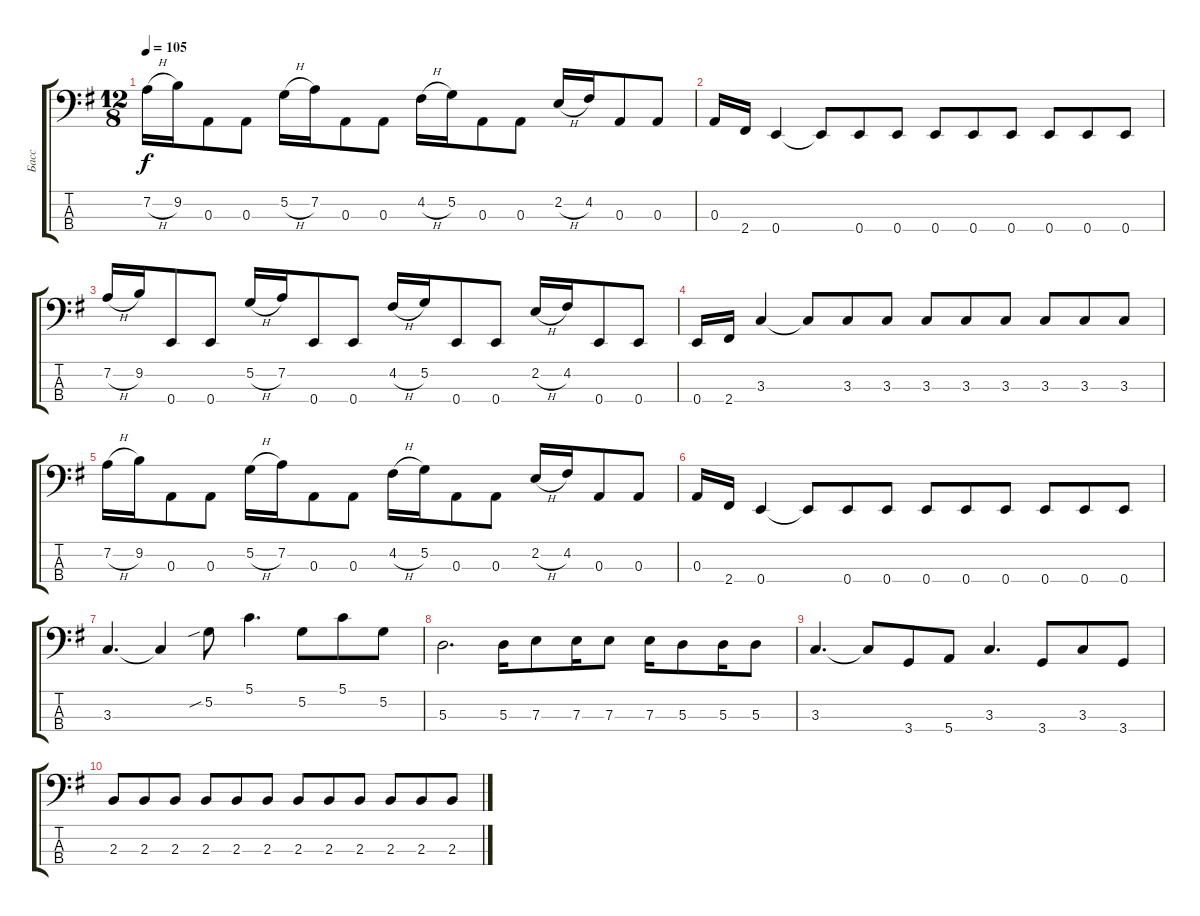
\track ("Басс" "Басс") {instrument electricbassfinger}
\staff {score tabs}
\tuning (G2 D2 A1 E1) {hide}
\ts (12 8)
\tempo 105
\clef f4
\ks eminor
7.2{h}.16{dy f} 9.2.16 0.3.8 0.3.8 5.2{h}.16 7.2.16 0.3.8 0.3.8 4.2{h}.16 5.2.16 0.3.8 0.3.8 2.2{h}.16 4.2.16 0.3.8 0.3.8 |
0.3.16 2.4.16 0.4.4 0.4{t}.8 0.4.8 0.4.8 0.4.8 0.4.8 0.4.8 0.4.8 0.4.8 0.4.8 |
7.2{h}.16 9.2.16 0.4.8 0.4.8 5.2{h}.16 7.2.16 0.4.8 0.4.8 4.2{h}.16 5.2.16 0.4.8 0.4.8 2.2{h}.16 4.2.16 0.4.8 0.4.8 |
0.4.16 2.4.16 3.3.4 3.3{t}.8 3.3.8 3.3.8 3.3.8 3.3.8 3.3.8 3.3.8 3.3.8 3.3.8 |
7.2{h}.16 9.2.16 0.3.8 0.3.8 5.2{h}.16 7.2.16 0.3.8 0.3.8 4.2{h}.16 5.2.16 0.3.8 0.3.8 2.2{h}.16 4.2.16 0.3.8 0.3.8 |
0.3.16 2.4.16 0.4.4 0.4{t}.8 0.4.8 0.4.8 0.4.8 0.4.8 0.4.8 0.4.8 0.4.8 0.4.8 |
3.3.4{d} 3.3{t}.4 5.2{sib}.8 5.1.4{d} 5.2.8 5.1.8 5.2.8 |
5.3.2{d} 5.3.16 7.3.8 7.3.16 7.3.8 7.3.16 5.3.8 5.3.16 5.3.8 |
3.3.4{d} 3.3{t}.8 3.4.8 5.4.8 3.3.4{d} 3.4.8 3.3.8 3.4.8 |
2.3.8 2.3.8 2.3.8 2.3.8 2.3.8 2.3.8 2.3.8 2.3.8 2.3.8 2.3.8 2.3.8 2.3.8
